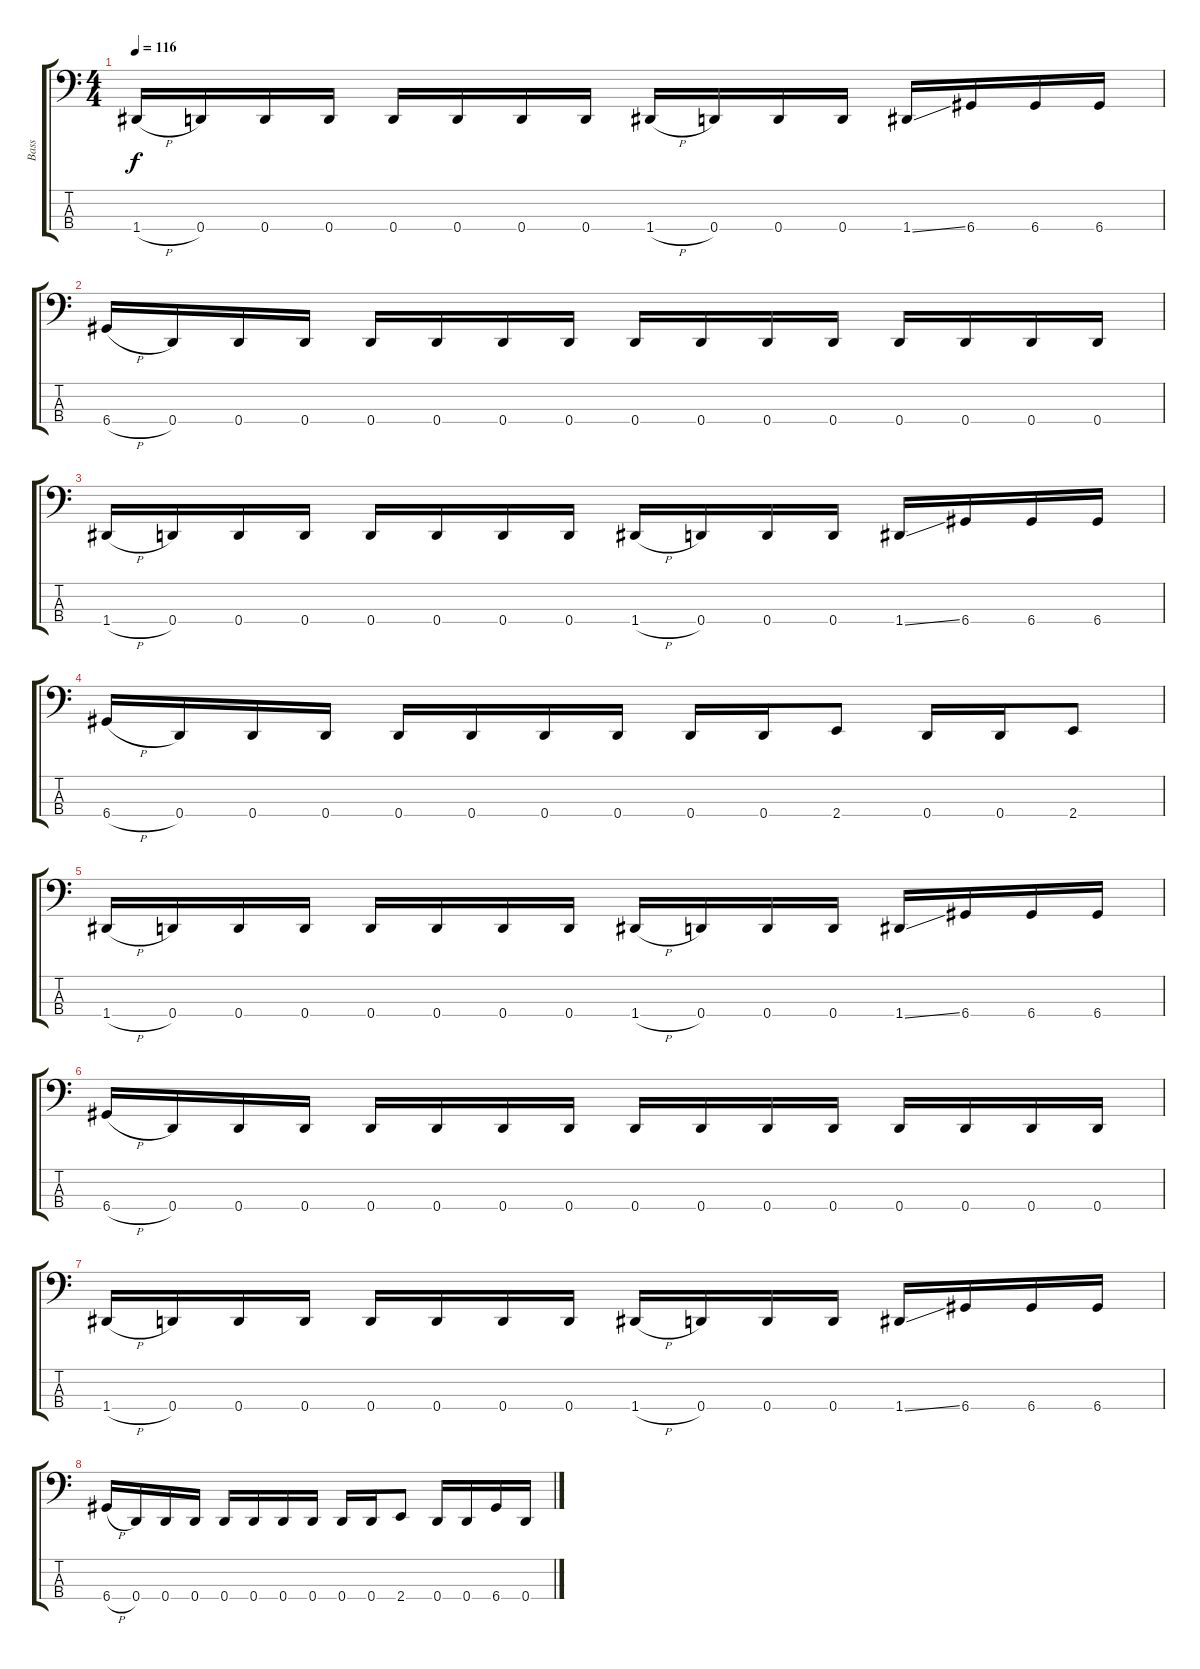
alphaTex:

\track ("Bass" "Bass") {instrument electricbasspick}
\staff {score tabs}
\tuning (F2 C2 G1 D1) {hide}
\ts (4 4)
\tempo 116
\clef f4
\ks c
1.4{h}.16{dy f} 0.4.16 0.4.16 0.4.16 0.4.16 0.4.16 0.4.16 0.4.16 1.4{h}.16 0.4.16 0.4.16 0.4.16 1.4{ss}.16 6.4.16 6.4.16 6.4.16 |
6.4{h}.16 0.4.16 0.4.16 0.4.16 0.4.16 0.4.16 0.4.16 0.4.16 0.4.16 0.4.16 0.4.16 0.4.16 0.4.16 0.4.16 0.4.16 0.4.16 |
1.4{h}.16 0.4.16 0.4.16 0.4.16 0.4.16 0.4.16 0.4.16 0.4.16 1.4{h}.16 0.4.16 0.4.16 0.4.16 1.4{ss}.16 6.4.16 6.4.16 6.4.16 |
6.4{h}.16 0.4.16 0.4.16 0.4.16 0.4.16 0.4.16 0.4.16 0.4.16 0.4.16 0.4.16 2.4.8 0.4.16 0.4.16 2.4.8 |
1.4{h}.16 0.4.16 0.4.16 0.4.16 0.4.16 0.4.16 0.4.16 0.4.16 1.4{h}.16 0.4.16 0.4.16 0.4.16 1.4{ss}.16 6.4.16 6.4.16 6.4.16 |
6.4{h}.16 0.4.16 0.4.16 0.4.16 0.4.16 0.4.16 0.4.16 0.4.16 0.4.16 0.4.16 0.4.16 0.4.16 0.4.16 0.4.16 0.4.16 0.4.16 |
1.4{h}.16 0.4.16 0.4.16 0.4.16 0.4.16 0.4.16 0.4.16 0.4.16 1.4{h}.16 0.4.16 0.4.16 0.4.16 1.4{ss}.16 6.4.16 6.4.16 6.4.16 |
6.4{h}.16 0.4.16 0.4.16 0.4.16 0.4.16 0.4.16 0.4.16 0.4.16 0.4.16 0.4.16 2.4.8 0.4.16 0.4.16 6.4.16 0.4.16
